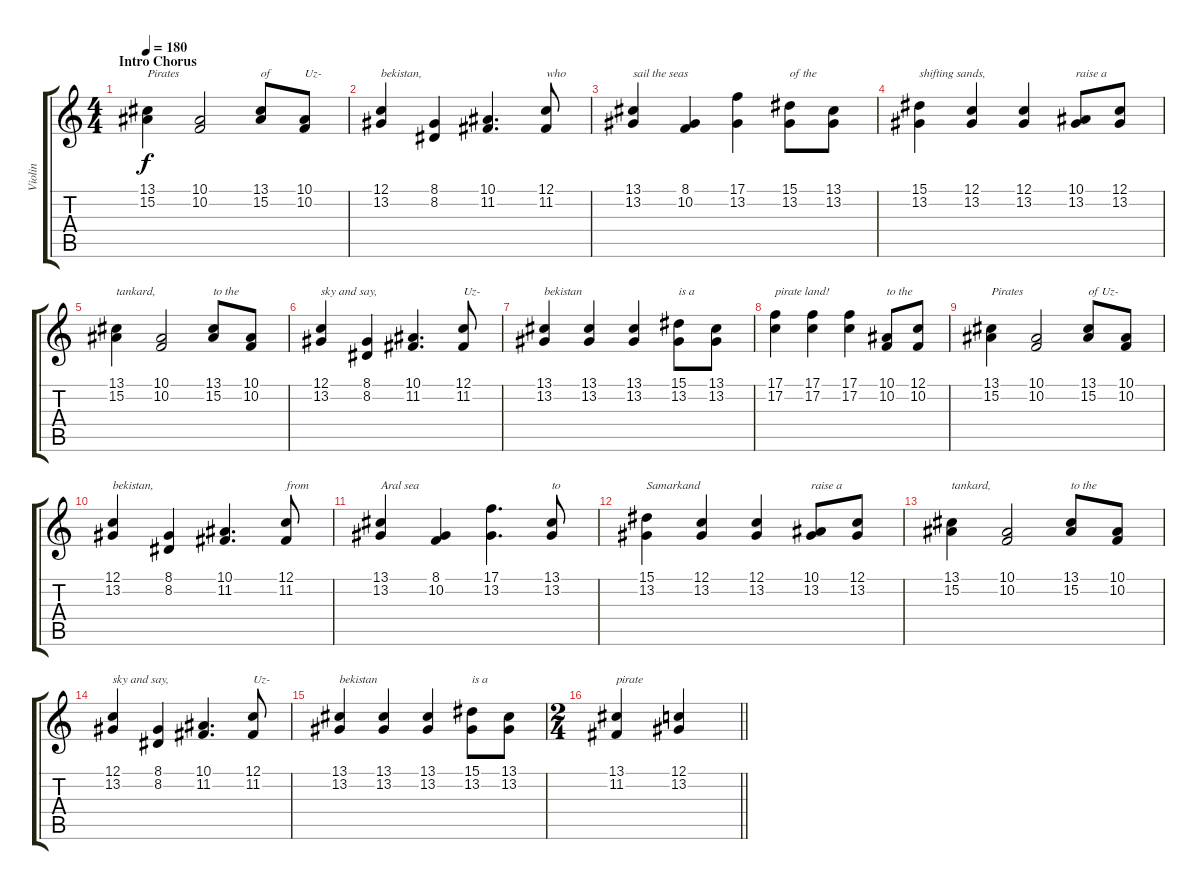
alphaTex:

\track ("Violin" "Violin") {instrument violin}
\staff {score tabs}
\tuning (C4 G3 Eb3 Bb2 F2 C2) {hide}
\ts (4 4)
\section ("" "Intro Chorus")
\tempo 180
\clef g2
\ks c
(13.1 15.2).4{txt "Pirates" dy f} (10.1 10.2).2 (13.1 15.2).8{txt "of"} (10.1 10.2).8{txt "Uz-"} |
(12.1 13.2).4{txt "bekistan,"} (8.1 8.2).4 (10.1 11.2).4{d} (12.1 11.2).8{txt "who"} |
(13.1 13.2).4{txt "sail the seas"} (8.1 10.2).4 (17.1 13.2).4 (15.1 13.2).8{txt "of the"} (13.1 13.2).8 |
(15.1 13.2).4{txt "shifting sands,"} (12.1 13.2).4 (12.1 13.2).4 (10.1 13.2).8{txt "raise a"} (12.1 13.2).8 |
(13.1 15.2).4{txt "tankard,"} (10.1 10.2).2 (13.1 15.2).8{txt "to the"} (10.1 10.2).8 |
(12.1 13.2).4{txt "sky and say,"} (8.1 8.2).4 (10.1 11.2).4{d} (12.1 11.2).8{txt "Uz-"} |
(13.1 13.2).4{txt "bekistan"} (13.1 13.2).4 (13.1 13.2).4 (15.1 13.2).8{txt "is a"} (13.1 13.2).8 |
(17.1 17.2).4{txt "pirate land!"} (17.1 17.2).4 (17.1 17.2).4 (10.1 10.2).8{txt "to the"} (12.1 10.2).8 |
(13.1 15.2).4{txt "Pirates"} (10.1 10.2).2 (13.1 15.2).8{txt "of Uz-"} (10.1 10.2).8 |
(12.1 13.2).4{txt "bekistan,"} (8.1 8.2).4 (10.1 11.2).4{d} (12.1 11.2).8{txt "from"} |
(13.1 13.2).4{txt "Aral sea"} (8.1 10.2).4 (17.1 13.2).4{d} (13.1 13.2).8{txt "to"} |
(15.1 13.2).4{txt "Samarkand"} (12.1 13.2).4 (12.1 13.2).4 (10.1 13.2).8{txt "raise a"} (12.1 13.2).8 |
(13.1 15.2).4{txt "tankard,"} (10.1 10.2).2 (13.1 15.2).8{txt "to the"} (10.1 10.2).8 |
(12.1 13.2).4{txt "sky and say,"} (8.1 8.2).4 (10.1 11.2).4{d} (12.1 11.2).8{txt "Uz-"} |
(13.1 13.2).4{txt "bekistan"} (13.1 13.2).4 (13.1 13.2).4 (15.1 13.2).8{txt "is a"} (13.1 13.2).8 |
\ts (2 4)
\barLineRight lightlight
(13.1 11.2).4{txt "pirate"} (12.1 13.2).4
